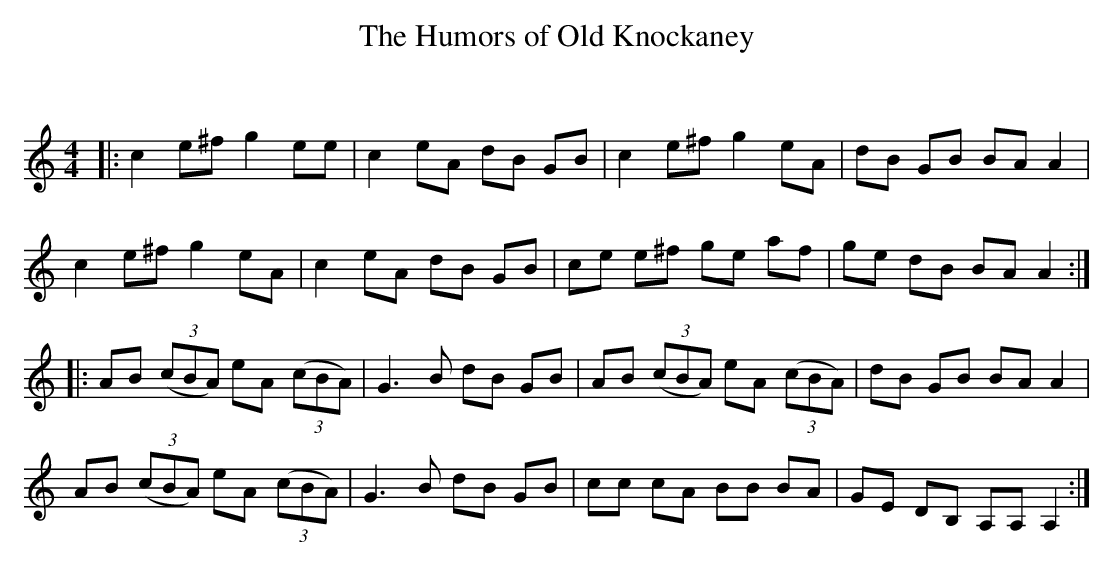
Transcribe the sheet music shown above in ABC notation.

X:1
T: The Humors of Old Knockaney
C:
Q: 232
K:Am
M:4/4
L:1/8
|:c2 e^f g2 ee|c2 eA dB GB|c2 e^f g2 eA|dB GB BA A2|
c2 e^f g2 eA|c2 eA dB GB|ce e^f ge af|ge dB BA A2:|
|:AB ((3cBA) eA ((3cBA)|G3B dB GB|AB ((3cBA) eA ((3cBA)|dB GB BA A2|
AB ((3cBA) eA ((3cBA) |G3B dB GB|cc cA BB BA|GE DB, A,A, A,2:|
